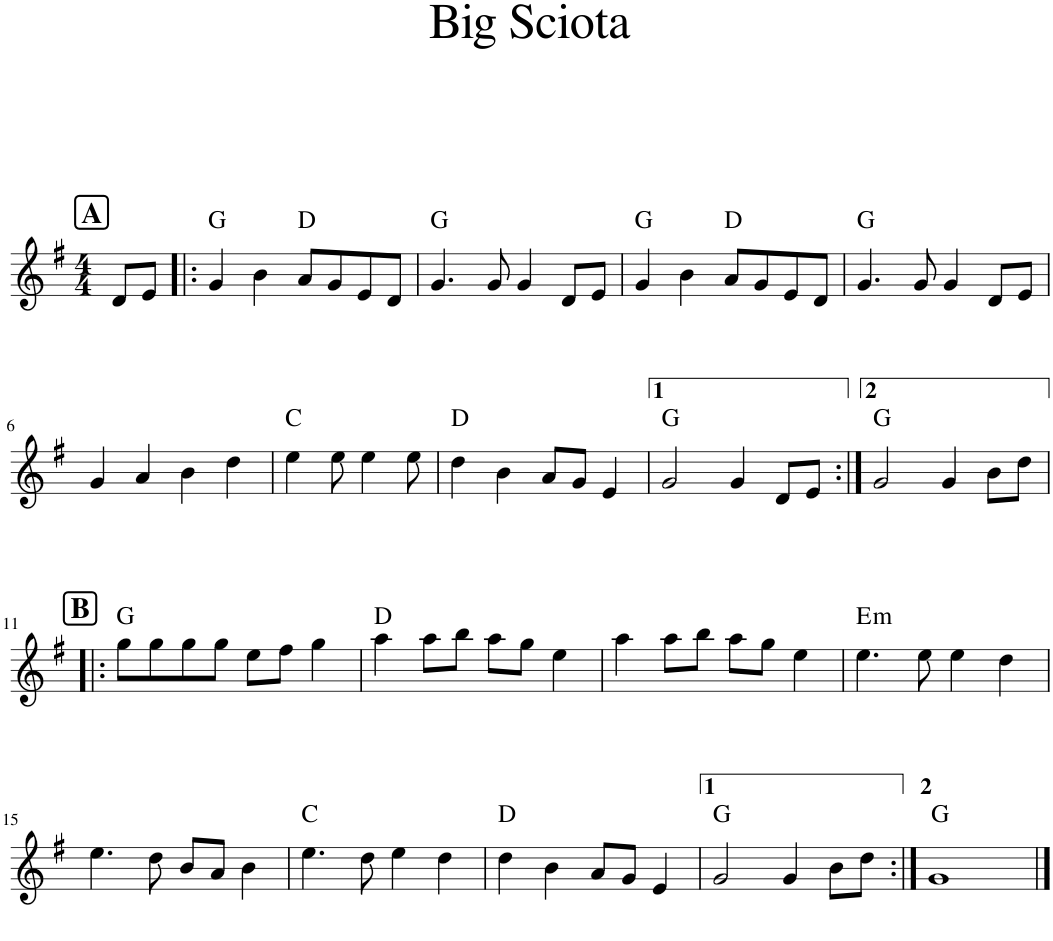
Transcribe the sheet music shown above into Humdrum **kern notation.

**kern	**harte
*part1	*part1
*staff1	*
*I"Piano	*
*I'Pno	*
*clefG2	*
*k[f#]	*
*G:	*
*M4/4	*
!!LO:REH:place=s1:a:B:cj:fs=14:t=A
=1	=1
8d/L	.
8e/J	.
=2!|:	=2!|:
4g/	G:maj
4b\	.
8a/L	D:maj
8g/	.
8e/	.
8d/J	.
=3	=3
4.g/	G:maj
8g/	.
4g/	.
8d/L	.
8e/J	.
=4	=4
4g/	G:maj
4b\	.
8a/L	D:maj
8g/	.
8e/	.
8d/J	.
=5	=5
4.g/	G:maj
8g/	.
4g/	.
8d/L	.
8e/J	.
!!LO:LB:g=z
=6	=6
4g/	.
4a/	.
4b\	.
4dd\	.
=7	=7
4ee\	C:maj
8ee\	.
4ee\	.
8ee\	.
=8	=8
4dd\	D:maj
4b\	.
8a/L	.
8g/J	.
4e/	.
=9	=9
2g/	G:maj
4g/	.
8d/L	.
8e/J	.
=10:|!	=10:|!
2g/	G:maj
4g/	.
8b\L	.
8dd\J	.
!!LO:LB:g=z
!!LO:REH:place=s1:a:B:cj:fs=14:t=B
=11!|:	=11!|:
8gg\L	G:maj
8gg\	.
8gg\	.
8gg\J	.
8ee\L	.
8ff#\J	.
4gg\	.
=12	=12
4aa\	D:maj
8aa\L	.
8bb\J	.
8aa\L	.
8gg\J	.
4ee\	.
=13	=13
4aa\	.
8aa\L	.
8bb\J	.
8aa\L	.
8gg\J	.
4ee\	.
=14	=14
!	!LO:H:kt=m
4.ee\	E:min
8ee\	.
4ee\	.
4dd\	.
!!LO:LB:g=z
=15	=15
4.ee\	.
8dd\	.
8b/L	.
8a/J	.
4b\	.
=16	=16
4.ee\	C:maj
8dd\	.
4ee\	.
4dd\	.
=17	=17
4dd\	D:maj
4b\	.
8a/L	.
8g/J	.
4e/	.
=18	=18
2g/	G:maj
4g/	.
8b\L	.
8dd\J	.
=19:|!	=19:|!
1g	G:maj
==	==
*-	*-
